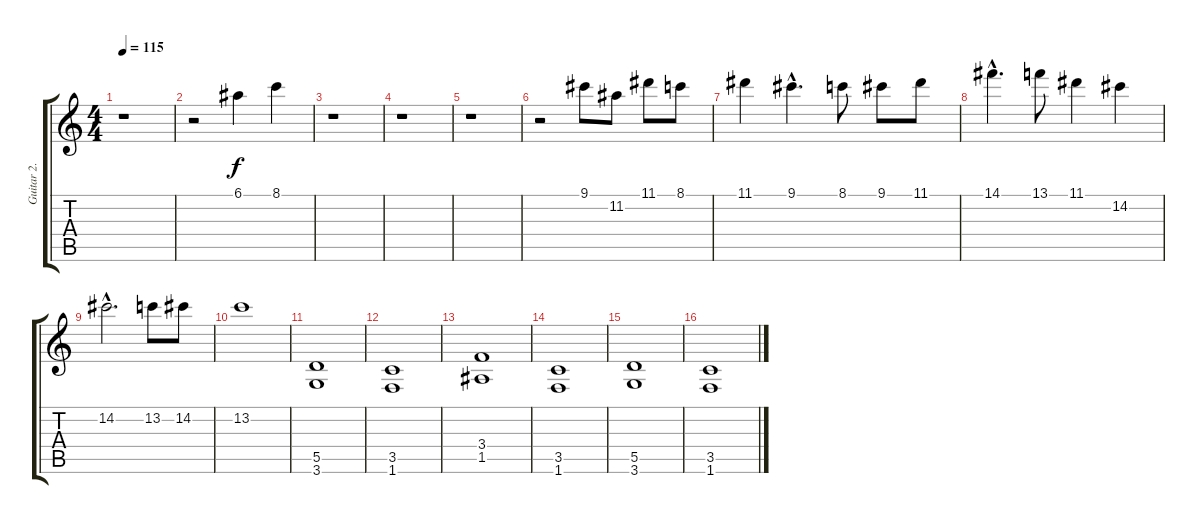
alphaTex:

\track ("Guitar 2." "Guitar 2.") {instrument overdrivenguitar}
\staff {score tabs}
\tuning (E4 B3 G3 D3 A2 E2) {hide}
\ts (4 4)
\tempo 115
\clef g2
\ks c
r.1{dy f} |
r.2 6.1.4 8.1.4 |
r.1 |
r.1 |
r.1 |
r.2 9.1.8 11.2.8 11.1.8 8.1.8 |
11.1.4 9.1{hac}.4{d} 8.1.8 9.1.8 11.1.8 |
14.1{hac}.4{d} 13.1.8 11.1.4 14.2.4 |
14.2{hac}.2{d} 13.2.8 14.2.8 |
13.2.1 |
(5.5 3.6).1 |
(3.5 1.6).1 |
(3.4 1.5).1 |
(3.5 1.6).1 |
(5.5 3.6).1 |
(3.5 1.6).1
